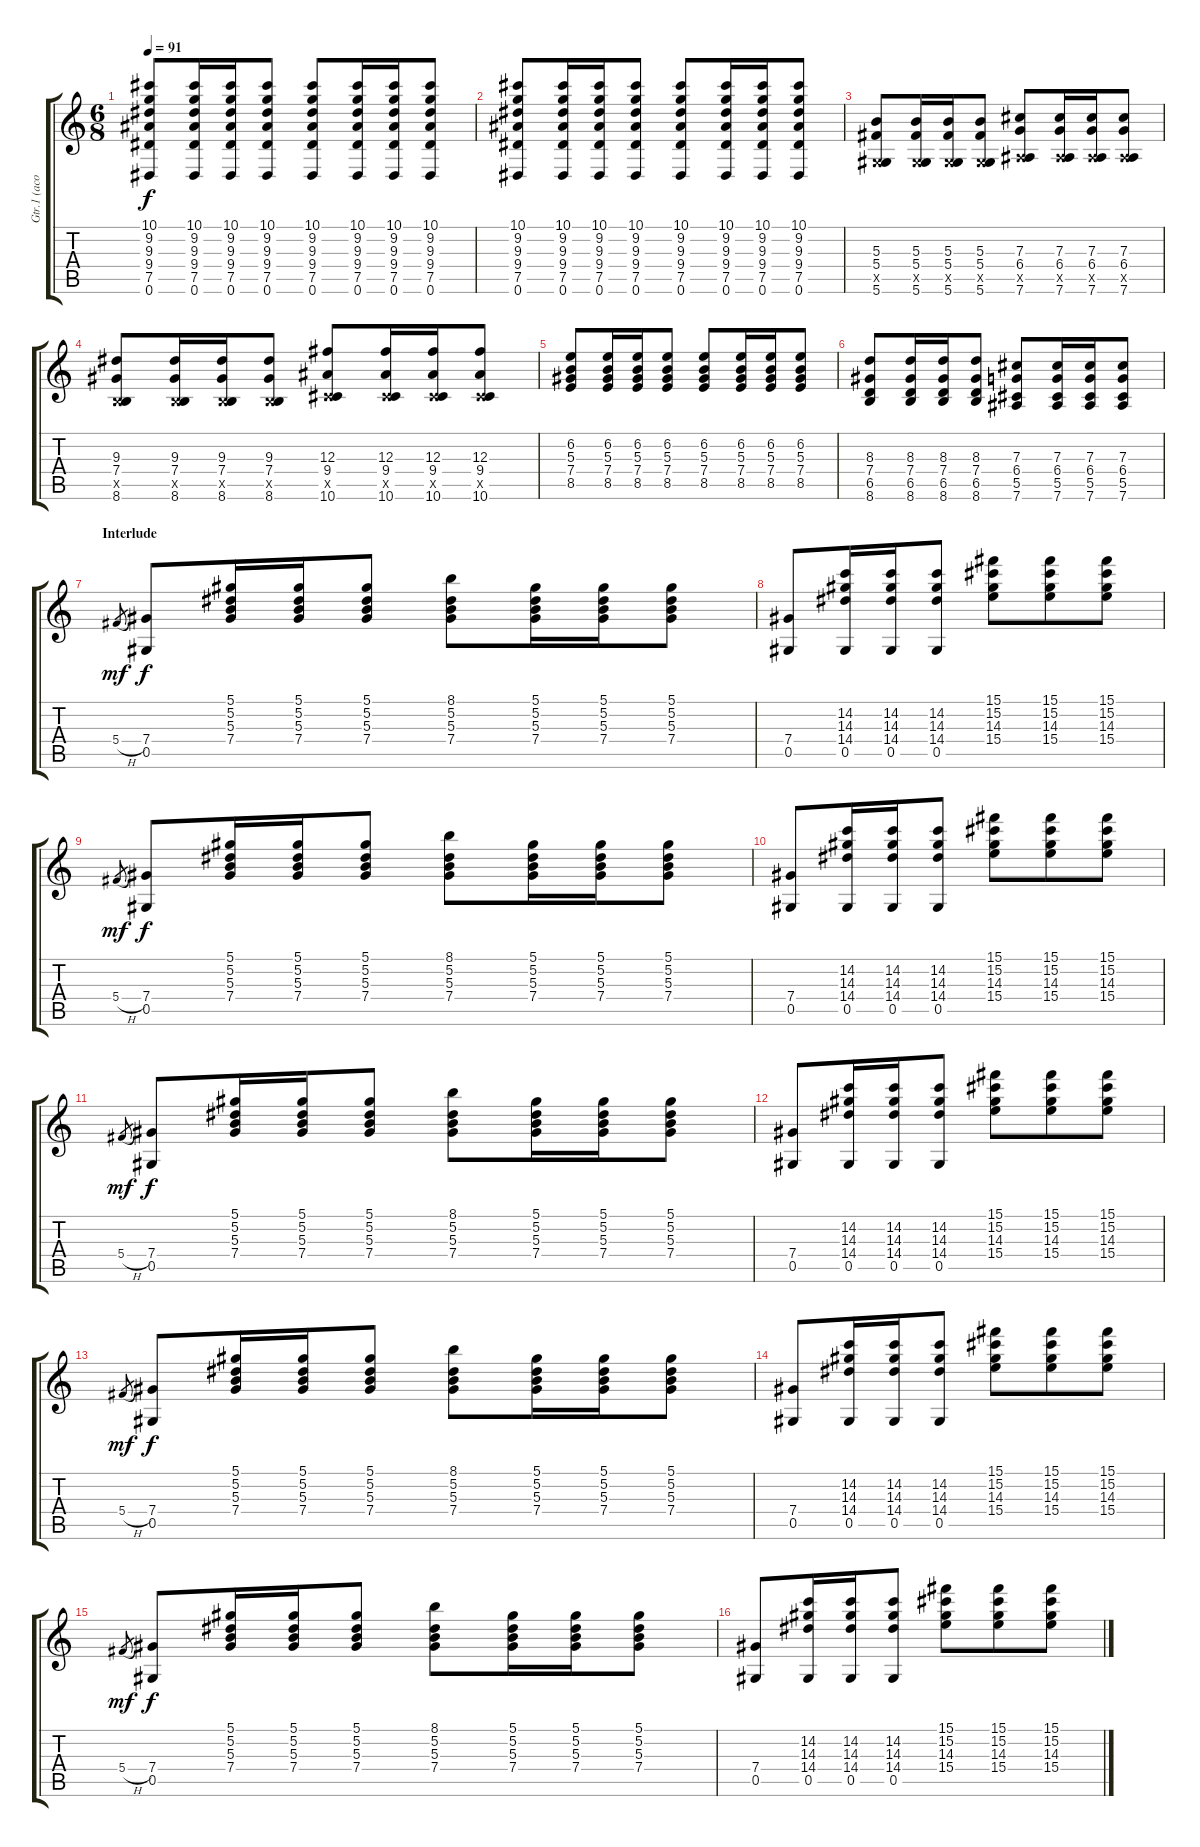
\track ("Gtr.1 (acoust.) - John" "Gtr.1 (aco") {instrument acousticguitarsteel}
\staff {score tabs}
\tuning (Eb4 Bb3 Gb3 Db3 Ab2 Eb2) {hide}
\ts (6 8)
\tempo 91
\clef g2
\ks c
(10.1 9.2 9.3 9.4 7.5 0.6).8{dy f} (10.1 9.2 9.3 9.4 7.5 0.6).16 (10.1 9.2 9.3 9.4 7.5 0.6).16 (10.1 9.2 9.3 9.4 7.5 0.6).8 (10.1 9.2 9.3 9.4 7.5 0.6).8 (10.1 9.2 9.3 9.4 7.5 0.6).16 (10.1 9.2 9.3 9.4 7.5 0.6).16 (10.1 9.2 9.3 9.4 7.5 0.6).8 |
(10.1 9.2 9.3 9.4 7.5 0.6).8 (10.1 9.2 9.3 9.4 7.5 0.6).16 (10.1 9.2 9.3 9.4 7.5 0.6).16 (10.1 9.2 9.3 9.4 7.5 0.6).8 (10.1 9.2 9.3 9.4 7.5 0.6).8 (10.1 9.2 9.3 9.4 7.5 0.6).16 (10.1 9.2 9.3 9.4 7.5 0.6).16 (10.1 9.2 9.3 9.4 7.5 0.6).8 |
(5.3 5.4 0.5{x} 5.6).8 (5.3 5.4 0.5{x} 5.6).16 (5.3 5.4 0.5{x} 5.6).16 (5.3 5.4 0.5{x} 5.6).8 (7.3 6.4 2.5{x} 7.6).8 (7.3 6.4 2.5{x} 7.6).16 (7.3 6.4 2.5{x} 7.6).16 (7.3 6.4 2.5{x} 7.6).8 |
(9.3 7.4 3.5{x} 8.6).8 (9.3 7.4 3.5{x} 8.6).16 (9.3 7.4 3.5{x} 8.6).16 (9.3 7.4 3.5{x} 8.6).8 (12.3 9.4 5.5{x} 10.6).8 (12.3 9.4 5.5{x} 10.6).16 (12.3 9.4 5.5{x} 10.6).16 (12.3 9.4 5.5{x} 10.6).8 |
(6.2 5.3 7.4 8.5).8 (6.2 5.3 7.4 8.5).16 (6.2 5.3 7.4 8.5).16 (6.2 5.3 7.4 8.5).8 (6.2 5.3 7.4 8.5).8 (6.2 5.3 7.4 8.5).16 (6.2 5.3 7.4 8.5).16 (6.2 5.3 7.4 8.5).8 |
(8.3 7.4 6.5 8.6).8 (8.3 7.4 6.5 8.6).16 (8.3 7.4 6.5 8.6).16 (8.3 7.4 6.5 8.6).8 (7.3 6.4 5.5 7.6).8 (7.3 6.4 5.5 7.6).16 (7.3 6.4 5.5 7.6).16 (7.3 6.4 5.5 7.6).8 |
\section ("" "Interlude")
5.4{h}.8{gr dy mf} (7.4 0.5).8{dy f} (5.1 5.2 5.3 7.4).16 (5.1 5.2 5.3 7.4).16 (5.1 5.2 5.3 7.4).8 (8.1 5.2 5.3 7.4).8 (5.1 5.2 5.3 7.4).16 (5.1 5.2 5.3 7.4).16 (5.1 5.2 5.3 7.4).8 |
(7.4 0.5).8 (14.2 14.3 14.4 0.5).16 (14.2 14.3 14.4 0.5).16 (14.2 14.3 14.4 0.5).8 (15.1 15.2 14.3 15.4).8 (15.1 15.2 14.3 15.4).8 (15.1 15.2 14.3 15.4).8 |
5.4{h}.8{gr dy mf} (7.4 0.5).8{dy f} (5.1 5.2 5.3 7.4).16 (5.1 5.2 5.3 7.4).16 (5.1 5.2 5.3 7.4).8 (8.1 5.2 5.3 7.4).8 (5.1 5.2 5.3 7.4).16 (5.1 5.2 5.3 7.4).16 (5.1 5.2 5.3 7.4).8 |
(7.4 0.5).8 (14.2 14.3 14.4 0.5).16 (14.2 14.3 14.4 0.5).16 (14.2 14.3 14.4 0.5).8 (15.1 15.2 14.3 15.4).8 (15.1 15.2 14.3 15.4).8 (15.1 15.2 14.3 15.4).8 |
5.4{h}.8{gr dy mf} (7.4 0.5).8{dy f} (5.1 5.2 5.3 7.4).16 (5.1 5.2 5.3 7.4).16 (5.1 5.2 5.3 7.4).8 (8.1 5.2 5.3 7.4).8 (5.1 5.2 5.3 7.4).16 (5.1 5.2 5.3 7.4).16 (5.1 5.2 5.3 7.4).8 |
(7.4 0.5).8 (14.2 14.3 14.4 0.5).16 (14.2 14.3 14.4 0.5).16 (14.2 14.3 14.4 0.5).8 (15.1 15.2 14.3 15.4).8 (15.1 15.2 14.3 15.4).8 (15.1 15.2 14.3 15.4).8 |
5.4{h}.8{gr dy mf} (7.4 0.5).8{dy f} (5.1 5.2 5.3 7.4).16 (5.1 5.2 5.3 7.4).16 (5.1 5.2 5.3 7.4).8 (8.1 5.2 5.3 7.4).8 (5.1 5.2 5.3 7.4).16 (5.1 5.2 5.3 7.4).16 (5.1 5.2 5.3 7.4).8 |
(7.4 0.5).8 (14.2 14.3 14.4 0.5).16 (14.2 14.3 14.4 0.5).16 (14.2 14.3 14.4 0.5).8 (15.1 15.2 14.3 15.4).8 (15.1 15.2 14.3 15.4).8 (15.1 15.2 14.3 15.4).8 |
5.4{h}.8{gr dy mf} (7.4 0.5).8{dy f} (5.1 5.2 5.3 7.4).16 (5.1 5.2 5.3 7.4).16 (5.1 5.2 5.3 7.4).8 (8.1 5.2 5.3 7.4).8 (5.1 5.2 5.3 7.4).16 (5.1 5.2 5.3 7.4).16 (5.1 5.2 5.3 7.4).8 |
(7.4 0.5).8 (14.2 14.3 14.4 0.5).16 (14.2 14.3 14.4 0.5).16 (14.2 14.3 14.4 0.5).8 (15.1 15.2 14.3 15.4).8 (15.1 15.2 14.3 15.4).8 (15.1 15.2 14.3 15.4).8
